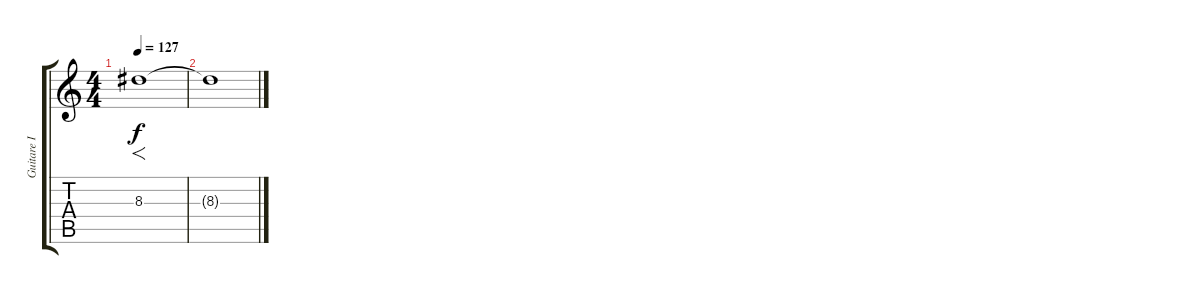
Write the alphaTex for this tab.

\track ("Guitare I" "Guitare I") {instrument electricguitarjazz}
\staff {score tabs}
\tuning (E4 B3 G3 D3 A2 E2) {hide}
\ts (4 4)
\tempo 127
\clef g2
\ks c
8.3.1{f dy f} |
8.3{t}.1
